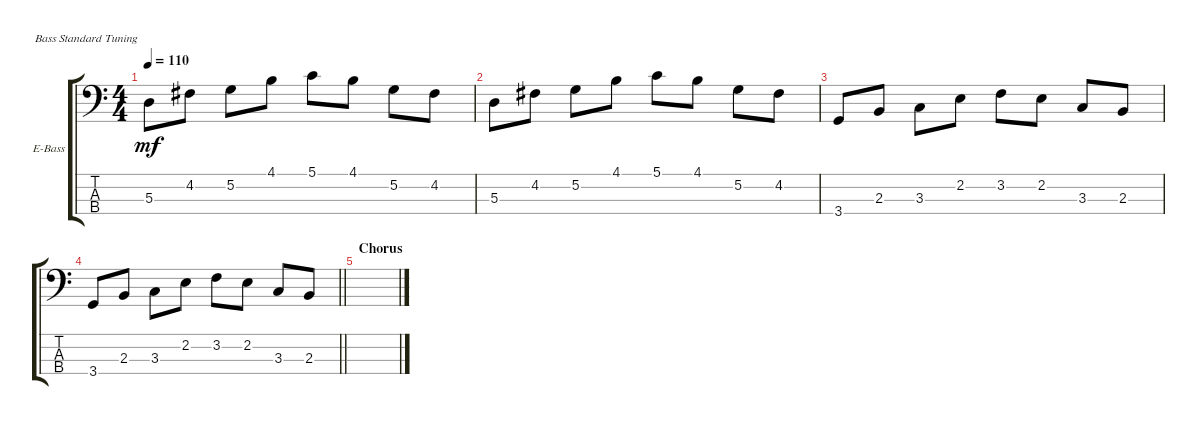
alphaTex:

\defaultSystemsLayout 4
\bracketExtendMode groupsimilarinstruments
\firstSystemTrackNameOrientation horizontal
\otherSystemsTrackNameOrientation horizontal
\track ("Bass" "E-Bass") {instrument electricbassfinger}
\staff {score tabs}
\tuning (G2 D2 A1 E1)
\ts (4 4)
\tempo 110
\clef f4
\ks c
5.3.8{dy mf} 4.2.8 5.2.8 4.1.8 5.1.8 4.1.8 5.2.8 4.2.8 |
5.3.8 4.2.8 5.2.8 4.1.8 5.1.8 4.1.8 5.2.8 4.2.8 |
3.4.8 2.3.8 3.3.8 2.2.8 3.2.8 2.2.8 3.3.8 2.3.8 |
\barLineRight lightlight
3.4.8 2.3.8 3.3.8 2.2.8 3.2.8 2.2.8 3.3.8 2.3.8 |
\section ("" "Chorus")
